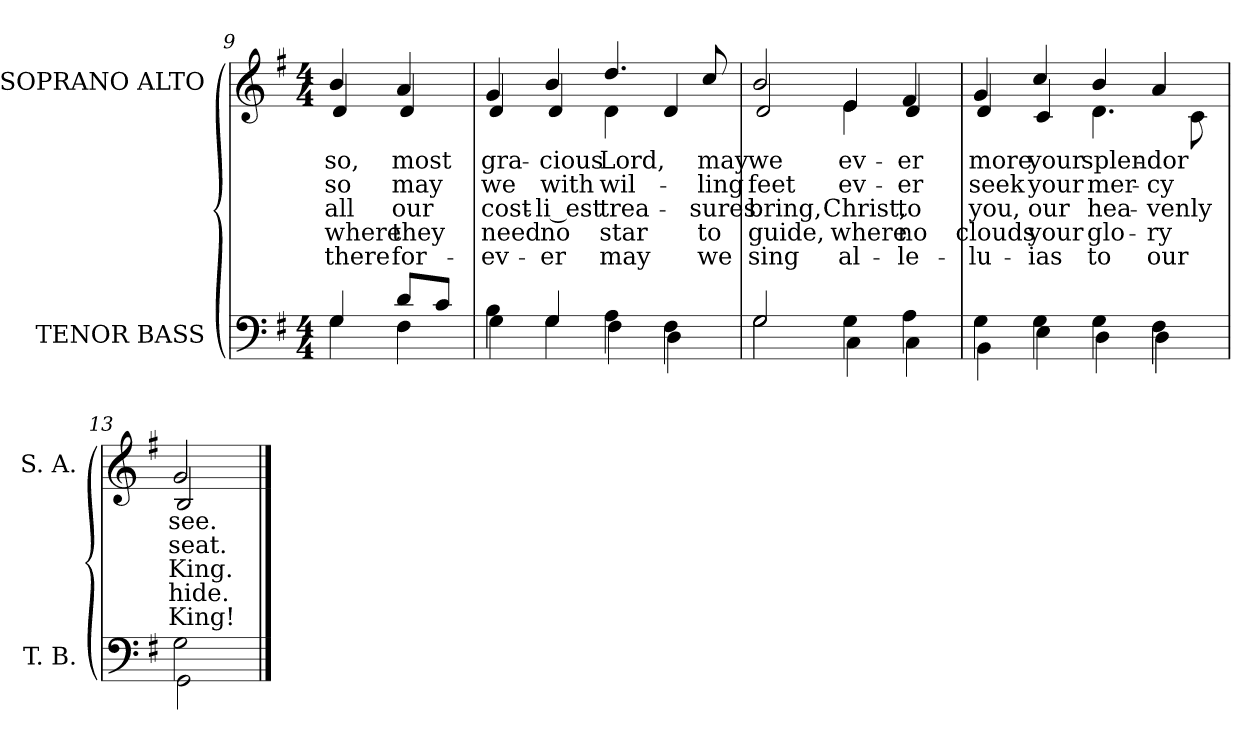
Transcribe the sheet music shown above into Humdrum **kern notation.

**kern	**kern	**text	**text	**text	**text	**text
*part2	*part1	*part1	*part1	*part1	*part1	*part1
*staff2	*staff1	*staff1	*staff1	*staff1	*staff1	*staff1
*I"TENOR BASS	*I"SOPRANO ALTO	*	*	*	*	*
*I'T. B.	*I'S. A.	*	*	*	*	*
!!LO:LB:g=z
*clefF4	*clefG2	*	*	*	*	*
*k[f#]	*k[f#]	*	*	*	*	*
*G:	*G:	*	*	*	*	*
*M4/4	*M4/4	*	*	*	*	*
=9	=9	=9	=9	=9	=9	=9
*^	*	*	*	*	*	*
!	!	!	!LO:LY:b:color=#000000	!LO:LY:b:color=#000000	!LO:LY:b:color=#000000	!LO:LY:b:color=#000000	!LO:LY:b:color=#000000
*	*	*^	*	*	*	*	*
4Gi/	4Gi\	4bi/	4di/	so,	so	all	where	there
!	!	!	!	!LO:LY:b:color=#000000	!LO:LY:b:color=#000000	!LO:LY:b:color=#000000	!LO:LY:b:color=#000000	!LO:LY:b:color=#000000
8di/L	4F#i\	4ai/	4di/	most	may	our	they	for-
8ci/J	.	.	.	.	.	.	.	.
=10	=10	=10	=10	=10	=10	=10	=10	=10
!	!	!	!	!LO:LY:b:color=#000000	!LO:LY:b:color=#000000	!LO:LY:b:color=#000000	!LO:LY:b:color=#000000	!LO:LY:b:color=#000000
4Bi\	4Gi\	4gi/	4di/	gra-	we	cost-	need	-ev-
!	!	!	!	!LO:LY:b:color=#000000	!LO:LY:b:color=#000000	!LO:LY:b:color=#000000	!LO:LY:b:color=#000000	!LO:LY:b:color=#000000
4Gi/	4Gi\	4bi/	4di/	-cious	with	-li_est	no	-er
!	!	!	!	!LO:LY:b:color=#000000	!LO:LY:b:color=#000000	!LO:LY:b:color=#000000	!LO:LY:b:color=#000000	!LO:LY:b:color=#000000
4Ai\	4F#i\	4.ddi/	4di\	Lord,	wil-	trea-	star	may
4F#i\	4Di\	.	4di/	.	.	.	.	.
!	!	!	!	!LO:LY:b:color=#000000	!LO:LY:b:color=#000000	!LO:LY:b:color=#000000	!LO:LY:b:color=#000000	!LO:LY:b:color=#000000
.	.	8cci/	.	may	-ling	-sures	to	we
=11	=11	=11	=11	=11	=11	=11	=11	=11
!	!	!	!	!LO:LY:b:color=#000000	!LO:LY:b:color=#000000	!LO:LY:b:color=#000000	!LO:LY:b:color=#000000	!LO:LY:b:color=#000000
2Gi/	2Gi\	2bi/	2di/	we	feet	bring,	guide,	sing
!	!	!	!	!LO:LY:b:color=#000000	!LO:LY:b:color=#000000	!LO:LY:b:color=#000000	!LO:LY:b:color=#000000	!LO:LY:b:color=#000000
4Gi\	4Ci\	4ei/	4ei\	ev-	ev-	Christ,	where	al-
!	!	!	!	!LO:LY:b:color=#000000	!LO:LY:b:color=#000000	!LO:LY:b:color=#000000	!LO:LY:b:color=#000000	!LO:LY:b:color=#000000
4Ai\	4Ci\	4f#i/	4di/	-er	-er	to	no	-le-
=12	=12	=12	=12	=12	=12	=12	=12	=12
!	!	!	!	!LO:LY:b:color=#000000	!LO:LY:b:color=#000000	!LO:LY:b:color=#000000	!LO:LY:b:color=#000000	!LO:LY:b:color=#000000
4Gi\	4BBi\	4gi/	4di/	more	seek	you,	clouds	-lu-
!	!	!	!	!LO:LY:b:color=#000000	!LO:LY:b:color=#000000	!LO:LY:b:color=#000000	!LO:LY:b:color=#000000	!LO:LY:b:color=#000000
4Gi\	4Ei\	4cci/	4ci/	your	your	our	your	-ias
!	!	!	!	!LO:LY:b:color=#000000	!LO:LY:b:color=#000000	!LO:LY:b:color=#000000	!LO:LY:b:color=#000000	!LO:LY:b:color=#000000
4Gi\	4Di\	4bi/	4.di\	splen-	mer-	hea-	glo-	to
!	!	!	!	!LO:LY:b:color=#000000	!LO:LY:b:color=#000000	!LO:LY:b:color=#000000	!LO:LY:b:color=#000000	!LO:LY:b:color=#000000
4F#i\	4Di\	4ai/	.	-dor	-cy	-venly	-ry	our
.	.	.	8ci\	.	.	.	.	.
=13	=13	=13	=13	=13	=13	=13	=13	=13
!	!	!	!	!LO:LY:b:color=#000000	!LO:LY:b:color=#000000	!LO:LY:b:color=#000000	!LO:LY:b:color=#000000	!LO:LY:b:color=#000000
2Gi\	2GGi\	2gi/	2Bi/	see.	seat.	King.	hide.	King!
*v	*v	*	*	*	*	*	*	*
*	*v	*v	*	*	*	*	*
==	==	==	==	==	==	==
*-	*-	*-	*-	*-	*-	*-
